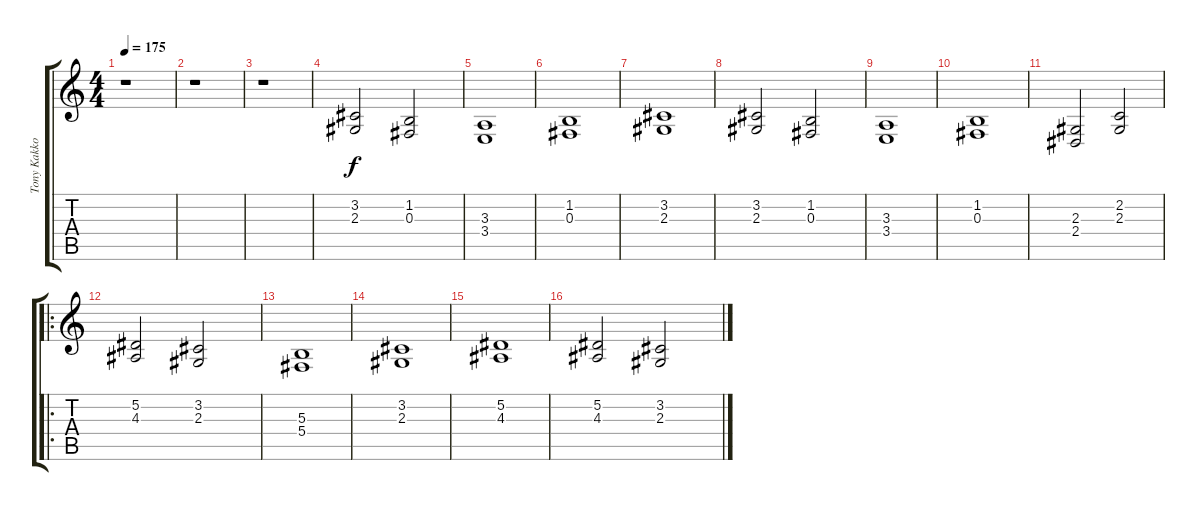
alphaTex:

\track ("Tony Kakko" "Tony Kakko") {instrument choiraahs}
\staff {score tabs}
\tuning (Eb4 Bb3 Gb3 Db3 Ab2 Eb2) {hide}
\ts (4 4)
\tempo 175
\clef g2
\ks c
r.1{dy f} |
r.1 |
r.1 |
(3.2 2.3).2 (1.2 0.3).2 |
(3.3 3.4).1 |
(1.2 0.3).1 |
(3.2 2.3).1 |
(3.2 2.3).2 (1.2 0.3).2 |
(3.3 3.4).1 |
(1.2 0.3).1 |
(2.3 2.4).2 (2.2 2.3).2 |
\ro
(5.2 4.3).2 (3.2 2.3).2 |
(5.3 5.4).1 |
(3.2 2.3).1 |
(5.2 4.3).1 |
(5.2 4.3).2 (3.2 2.3).2
